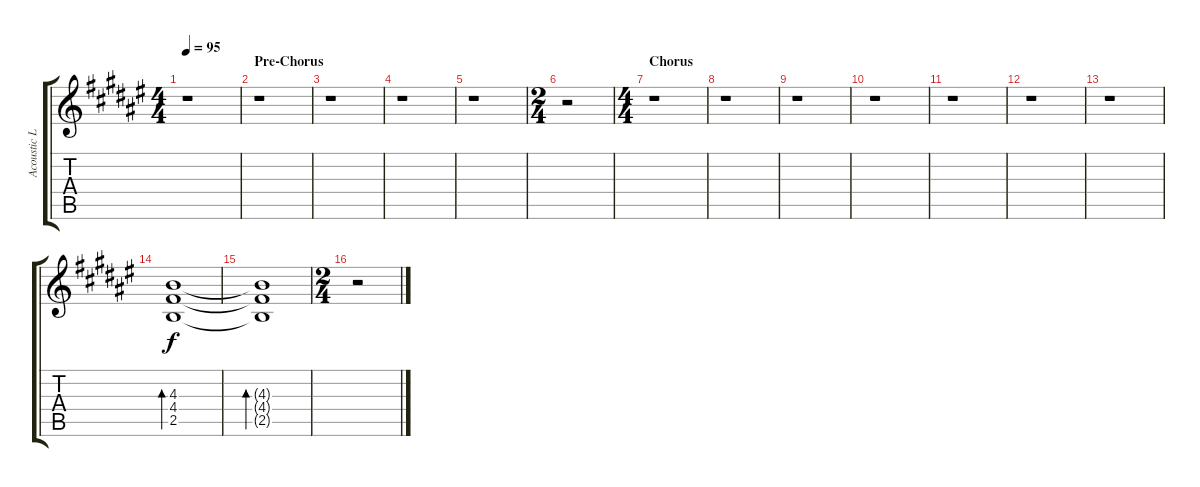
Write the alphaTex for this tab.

\track ("Acoustic Lead Guitar" "Acoustic L") {instrument acousticguitarnylon}
\staff {score tabs}
\tuning (E4 B3 G3 D3 A2 E2) {hide}
\ts (4 4)
\tempo 95
\clef g2
\ks d#minor
r.1{dy f} |
\section ("" "Pre-Chorus")
r.1 |
r.1 |
r.1 |
r.1 |
\ts (2 4)
r.2 |
\ts (4 4)
\section ("" "Chorus")
r.1 |
r.1 |
r.1 |
r.1 |
r.1 |
r.1 |
r.1 |
(4.3 4.4 2.5).1{bd 480} |
(4.3{t} 4.4{t} 2.5{t}).1{bd 480 volume 0} |
\ts (2 4)
r.2
